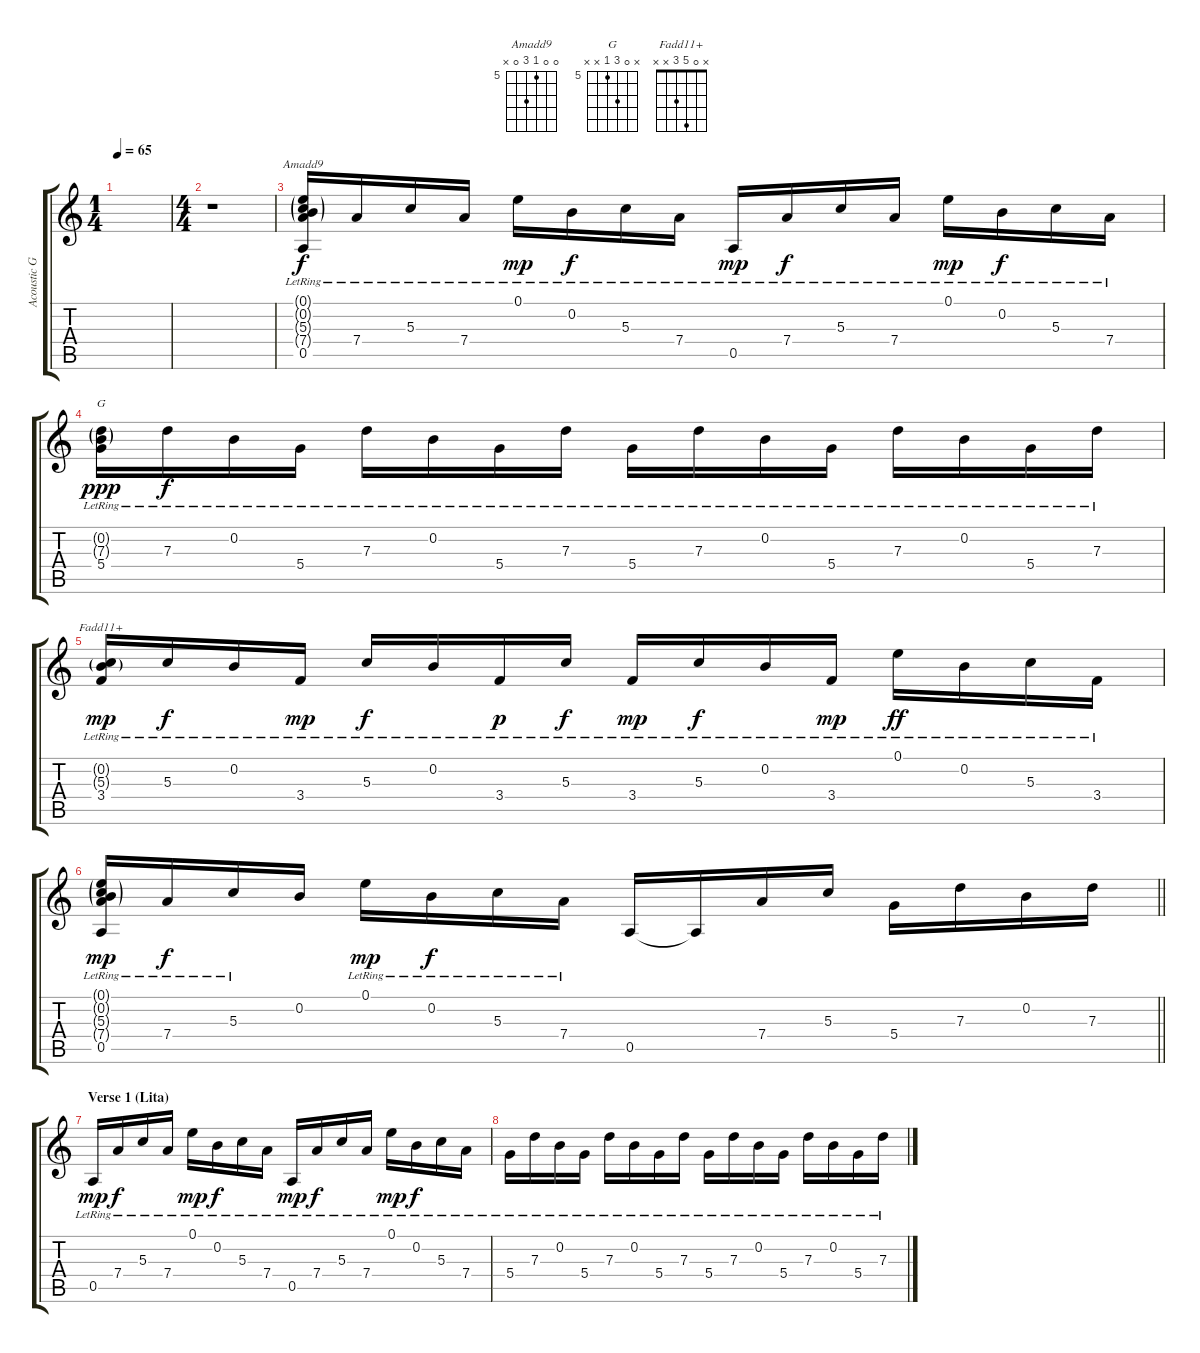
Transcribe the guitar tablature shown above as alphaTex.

\track ("Acoustic Guitar 1" "Acoustic G") {instrument acousticguitarsteel}
\staff {score tabs}
\tuning (E4 B3 G3 D3 A2 E2) {hide}
\chord ("Amadd9" 0 0 5 7 0 x) {firstfret 5}
\chord ("G" x 0 7 5 x x) {firstfret 5}
\chord ("Fadd11+" x 0 5 3 x x)
\ts (1 4)
\tempo 65
\clef g2
\ks c
|
\ts (4 4)
r.1 |
(0.1{g lr} 0.2{g lr} 5.3{g lr} 7.4{g lr} 0.5{lr}).16{ch "Amadd9"} 7.4{lr}.16{dy f} 5.3{lr}.16 7.4{lr}.16 0.1{lr}.16{dy mp} 0.2{lr}.16{dy f} 5.3{lr}.16 7.4{lr}.16 0.5{lr}.16{dy mp} 7.4{lr}.16{dy f} 5.3{lr}.16 7.4{lr}.16 0.1{lr}.16{dy mp} 0.2{lr}.16{dy f} 5.3{lr}.16 7.4{lr}.16 |
(0.2{g lr} 7.3{g lr} 5.4{lr}).16{ch "G" dy ppp} 7.3{lr}.16{dy f} 0.2{lr}.16 5.4{lr}.16 7.3{lr}.16 0.2{lr}.16 5.4{lr}.16 7.3{lr}.16 5.4{lr}.16 7.3{lr}.16 0.2{lr}.16 5.4{lr}.16 7.3{lr}.16 0.2{lr}.16 5.4{lr}.16 7.3{lr}.16 |
(0.2{g lr} 5.3{g lr} 3.4{lr}).16{ch "Fadd11+" dy mp} 5.3{lr}.16{dy f} 0.2{lr}.16 3.4{lr}.16{dy mp} 5.3{lr}.16{dy f} 0.2{lr}.16 3.4{lr}.16{dy p} 5.3{lr}.16{dy f} 3.4{lr}.16{dy mp} 5.3{lr}.16{dy f} 0.2{lr}.16 3.4{lr}.16{dy mp} 0.1{lr}.16{dy ff} 0.2{lr}.16 5.3{lr}.16 3.4{lr}.16 |
\barLineRight lightlight
(0.1{g lr} 0.2{g lr} 5.3{g lr} 7.4{g lr} 0.5{lr}).16{dy mp} 7.4{lr}.16{dy f} 5.3{lr}.16 0.2.16 0.1{lr}.16{dy mp} 0.2{lr}.16{dy f} 5.3{lr}.16 7.4{lr}.16 0.5.16 0.5{t}.16 7.4.16 5.3.16 5.4.16 7.3.16 0.2.16 7.3.16 |
\section ("" "Verse 1 (Lita)")
0.5{lr}.16{dy mp} 7.4{lr}.16{dy f} 5.3{lr}.16 7.4{lr}.16 0.1{lr}.16{dy mp} 0.2{lr}.16{dy f} 5.3{lr}.16 7.4{lr}.16 0.5{lr}.16{dy mp} 7.4{lr}.16{dy f} 5.3{lr}.16 7.4{lr}.16 0.1{lr}.16{dy mp} 0.2{lr}.16{dy f} 5.3{lr}.16 7.4{lr}.16 |
5.4{lr}.16 7.3{lr}.16 0.2{lr}.16 5.4{lr}.16 7.3{lr}.16 0.2{lr}.16 5.4{lr}.16 7.3{lr}.16 5.4{lr}.16 7.3{lr}.16 0.2{lr}.16 5.4{lr}.16 7.3{lr}.16 0.2{lr}.16 5.4{lr}.16 7.3{lr}.16
